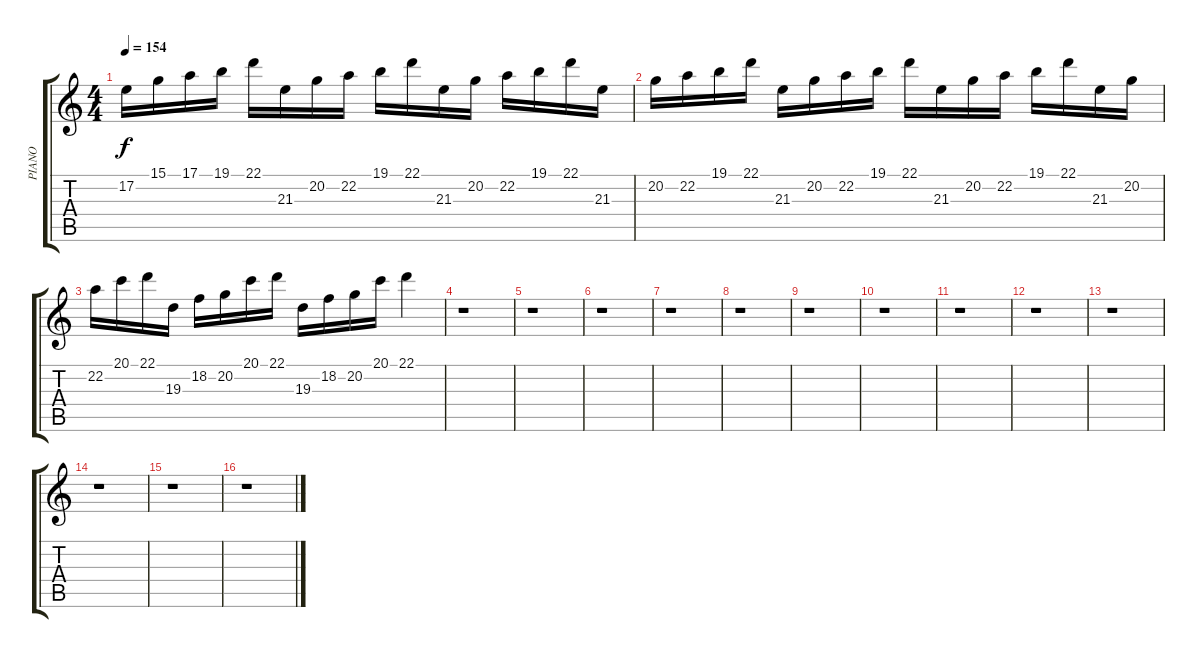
\track ("PIANO" "PIANO") {instrument lead5charang}
\staff {score tabs}
\tuning (E4 B3 G3 D3 A2 E2) {hide}
\ts (4 4)
\tempo 154
\clef g2
\ks c
17.2.16{dy f} 15.1.16 17.1.16 19.1.16 22.1.16 21.3.16 20.2.16 22.2.16 19.1.16 22.1.16 21.3.16 20.2.16 22.2.16 19.1.16 22.1.16 21.3.16 |
20.2.16 22.2.16 19.1.16 22.1.16 21.3.16 20.2.16 22.2.16 19.1.16 22.1.16 21.3.16 20.2.16 22.2.16 19.1.16 22.1.16 21.3.16 20.2.16 |
22.2.16 20.1.16 22.1.16 19.3.16 18.2.16 20.2.16 20.1.16 22.1.16 19.3.16 18.2.16 20.2.16 20.1.16 22.1.4 |
r.1 |
r.1 |
r.1 |
r.1 |
r.1 |
r.1 |
r.1 |
r.1 |
r.1 |
r.1 |
r.1 |
r.1 |
r.1
